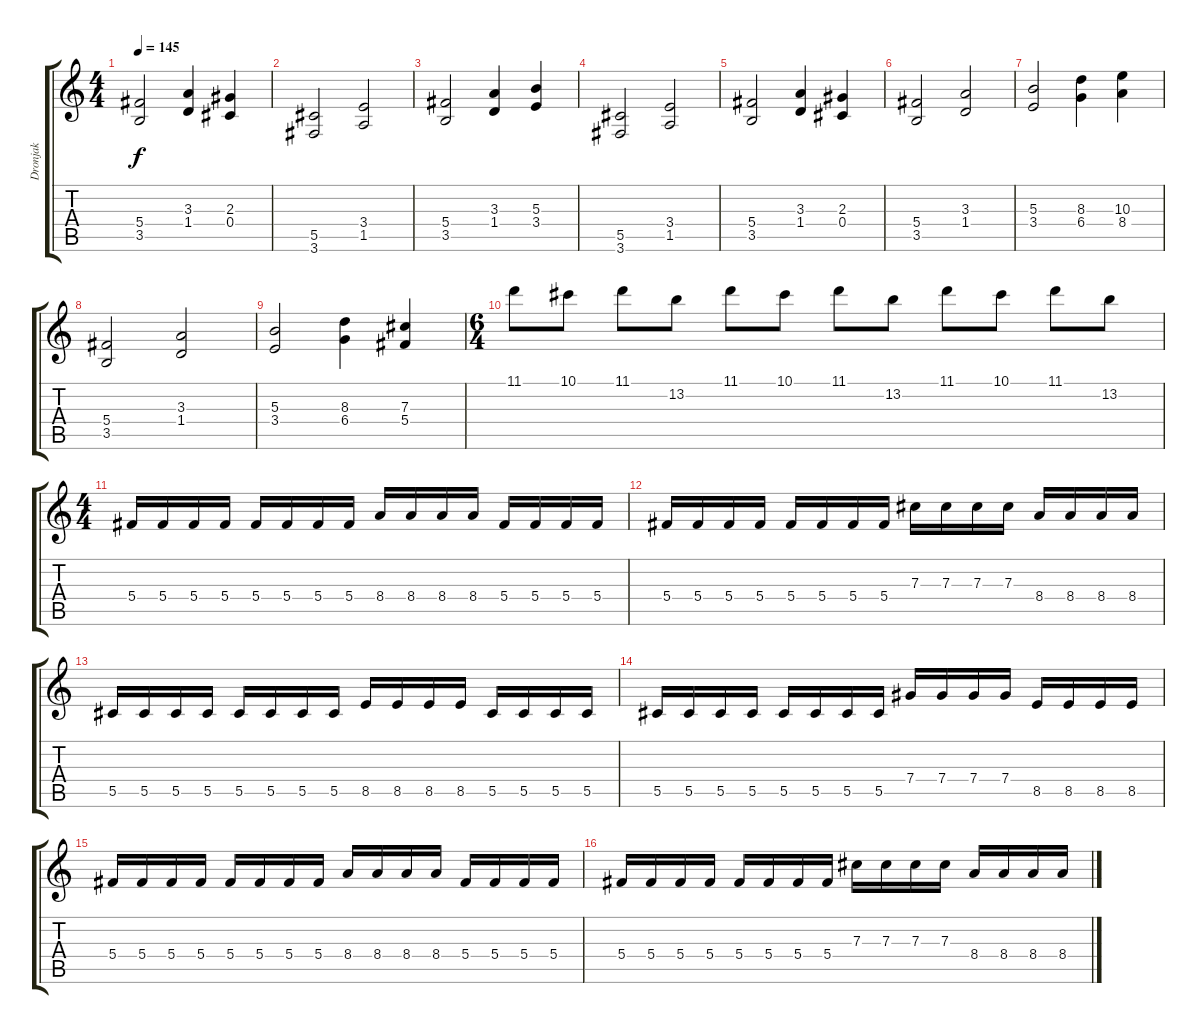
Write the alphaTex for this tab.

\track ("Dronjak" "Dronjak") {instrument distortionguitar}
\staff {score tabs}
\tuning (Eb4 Bb3 Gb3 Db3 Ab2 Eb2) {hide}
\ts (4 4)
\tempo 145
\clef g2
\ks c
(5.4 3.5).2{dy f} (3.3 1.4).4 (2.3 0.4).4 |
(5.5 3.6).2 (3.4 1.5).2 |
(5.4 3.5).2 (3.3 1.4).4 (5.3 3.4).4 |
(5.5 3.6).2 (3.4 1.5).2 |
(5.4 3.5).2 (3.3 1.4).4 (2.3 0.4).4 |
(5.4 3.5).2 (3.3 1.4).2 |
(5.3 3.4).2 (8.3 6.4).4 (10.3 8.4).4 |
(5.4 3.5).2 (3.3 1.4).2 |
(5.3 3.4).2 (8.3 6.4).4 (7.3 5.4).4 |
\ts (6 4)
11.1.8 10.1.8 11.1.8 13.2.8 11.1.8 10.1.8 11.1.8 13.2.8 11.1.8 10.1.8 11.1.8 13.2.8 |
\ts (4 4)
5.4.16 5.4.16 5.4.16 5.4.16 5.4.16 5.4.16 5.4.16 5.4.16 8.4.16 8.4.16 8.4.16 8.4.16 5.4.16 5.4.16 5.4.16 5.4.16 |
5.4.16 5.4.16 5.4.16 5.4.16 5.4.16 5.4.16 5.4.16 5.4.16 7.3.16 7.3.16 7.3.16 7.3.16 8.4.16 8.4.16 8.4.16 8.4.16 |
5.5.16 5.5.16 5.5.16 5.5.16 5.5.16 5.5.16 5.5.16 5.5.16 8.5.16 8.5.16 8.5.16 8.5.16 5.5.16 5.5.16 5.5.16 5.5.16 |
5.5.16 5.5.16 5.5.16 5.5.16 5.5.16 5.5.16 5.5.16 5.5.16 7.4.16 7.4.16 7.4.16 7.4.16 8.5.16 8.5.16 8.5.16 8.5.16 |
5.4.16 5.4.16 5.4.16 5.4.16 5.4.16 5.4.16 5.4.16 5.4.16 8.4.16 8.4.16 8.4.16 8.4.16 5.4.16 5.4.16 5.4.16 5.4.16 |
5.4.16 5.4.16 5.4.16 5.4.16 5.4.16 5.4.16 5.4.16 5.4.16 7.3.16 7.3.16 7.3.16 7.3.16 8.4.16 8.4.16 8.4.16 8.4.16
